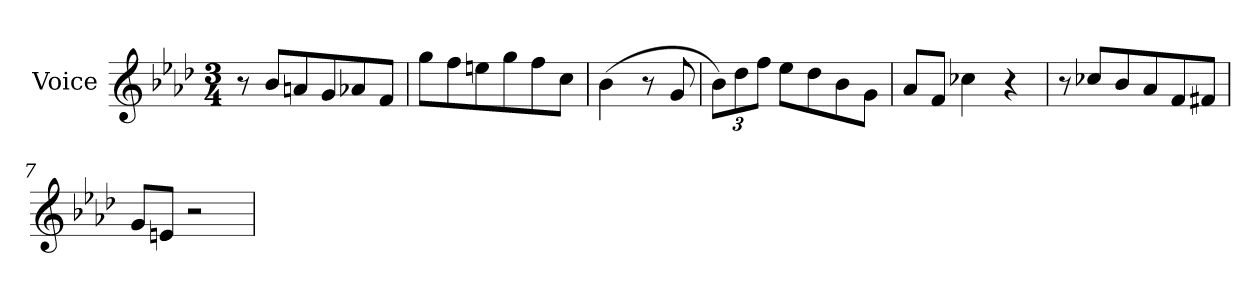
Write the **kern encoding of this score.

**kern
*part1
*staff1
*I"Voice
*I'Voice
*clefG2
*k[b-e-a-d-]
*M3/4
=1
8r
8b-/L
8an/
8g/
8a-X/
8f/J
=2
8gg\L
8ff\
8een\
8gg\
8ff\
8cc\J
=3
(>4b-\
8r
8g/
=4
12b-\L)
12dd-\
12ff\J
8ee-\L
8dd-\
8b-\
8g\J
=5
8a-/L
8f/J
4cc-X\
4r
=6
8r
8cc-X/L
8b-/
8a-/
8f/
8f#X/J
=7
8g/L
8en/J
2rcc
=
*-
